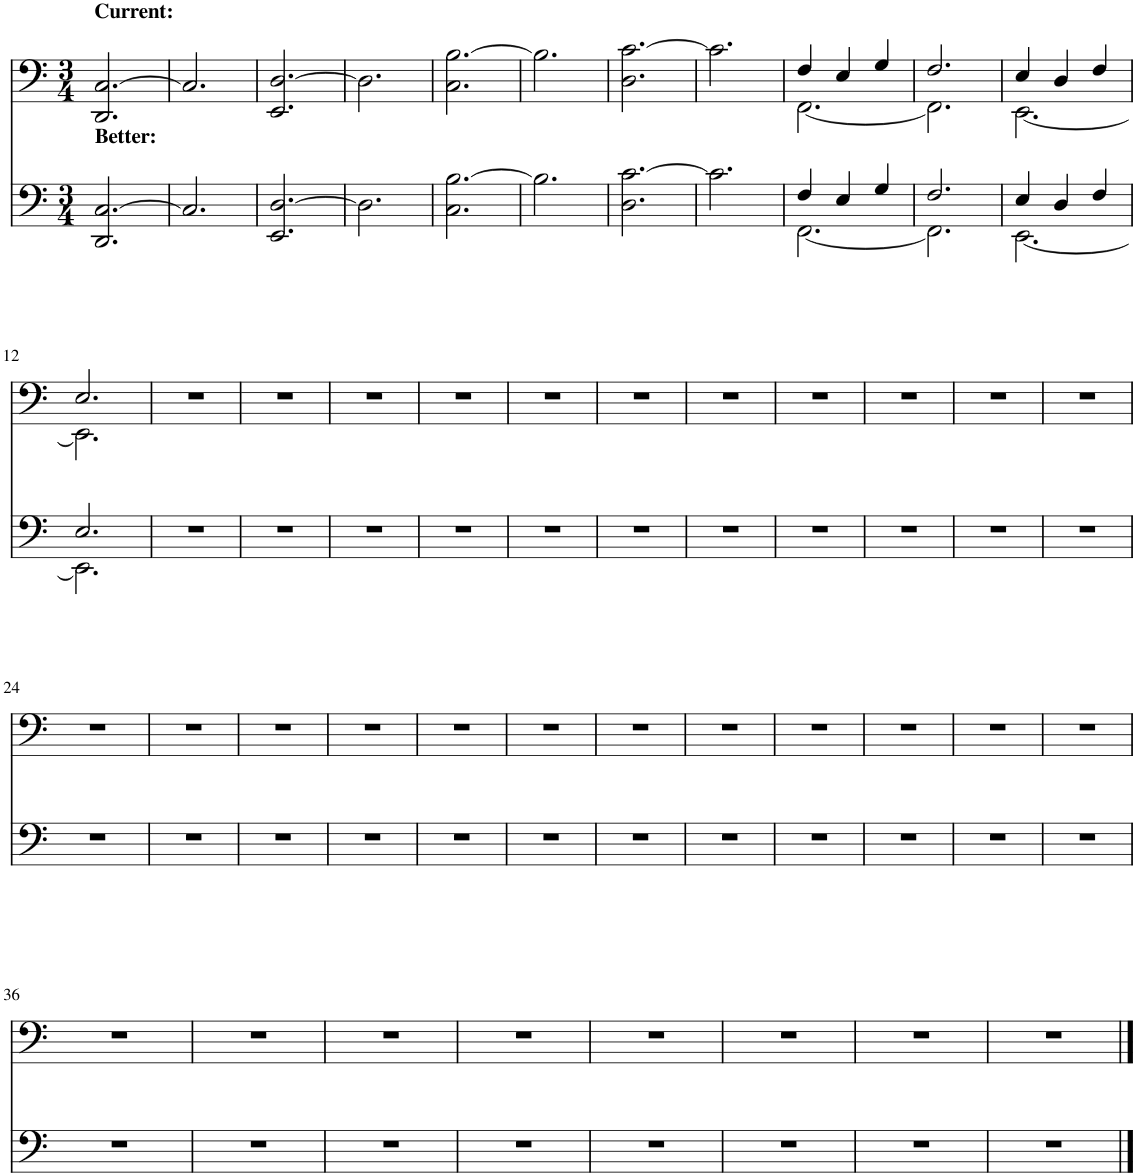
**kern	**kern
*part2	*part1
*staff2	*staff1
*I"Voice	*I"Voice
*clefF4	*clefF4
*k[]	*k[]
*M3/4	*M3/4
=1	=1
!	!LO:TX:a:B:t=Current&colon;
!LO:TX:a:B:t=Better&colon;	!
2.DD/ [2.C/	2.DD/ [2.C/
=2	=2
2.C/]	2.C/]
=3	=3
2.EE/ [2.D/	2.EE/ [2.D/
=4	=4
2.D\]	2.D\]
=5	=5
2.C\ [2.B\	2.C\ [2.B\
=6	=6
2.B\]	2.B\]
=7	=7
2.D\ [2.c\	2.D\ [2.c\
=8	=8
2.c\]	2.c\]
=9	=9
*^	*^
4F/	[2.FF\	4F/	[2.FF\
4E/	.	4E/	.
4G/	.	4G/	.
=10	=10	=10	=10
2.F/	2.FF\]	2.F/	2.FF\]
=11	=11	=11	=11
4E/	[2.EE\	4E/	[2.EE\
4D/	.	4D/	.
4F/	.	4F/	.
!!LO:LB:g=z	!!
=12	=12	=12	=12
2.E/	2.EE\]	2.E/	2.EE\]
*v	*v	*	*
*	*v	*v
=13	=13
2.r	2.r
=14	=14
2.r	2.r
=15	=15
2.r	2.r
=16	=16
2.r	2.r
=17	=17
2.r	2.r
=18	=18
2.r	2.r
=19	=19
2.r	2.r
=20	=20
2.r	2.r
=21	=21
2.r	2.r
=22	=22
2.r	2.r
=23	=23
2.r	2.r
!!LO:LB:g=z
=24	=24
2.r	2.r
=25	=25
2.r	2.r
=26	=26
2.r	2.r
=27	=27
2.r	2.r
=28	=28
2.r	2.r
=29	=29
2.r	2.r
=30	=30
2.r	2.r
=31	=31
2.r	2.r
=32	=32
2.r	2.r
=33	=33
2.r	2.r
=34	=34
2.r	2.r
=35	=35
2.r	2.r
!!LO:LB:g=z
=36	=36
2.r	2.r
=37	=37
2.r	2.r
=38	=38
2.r	2.r
=39	=39
2.r	2.r
=40	=40
2.r	2.r
=41	=41
2.r	2.r
=42	=42
2.r	2.r
=43	=43
2.r	2.r
==	==
*-	*-
